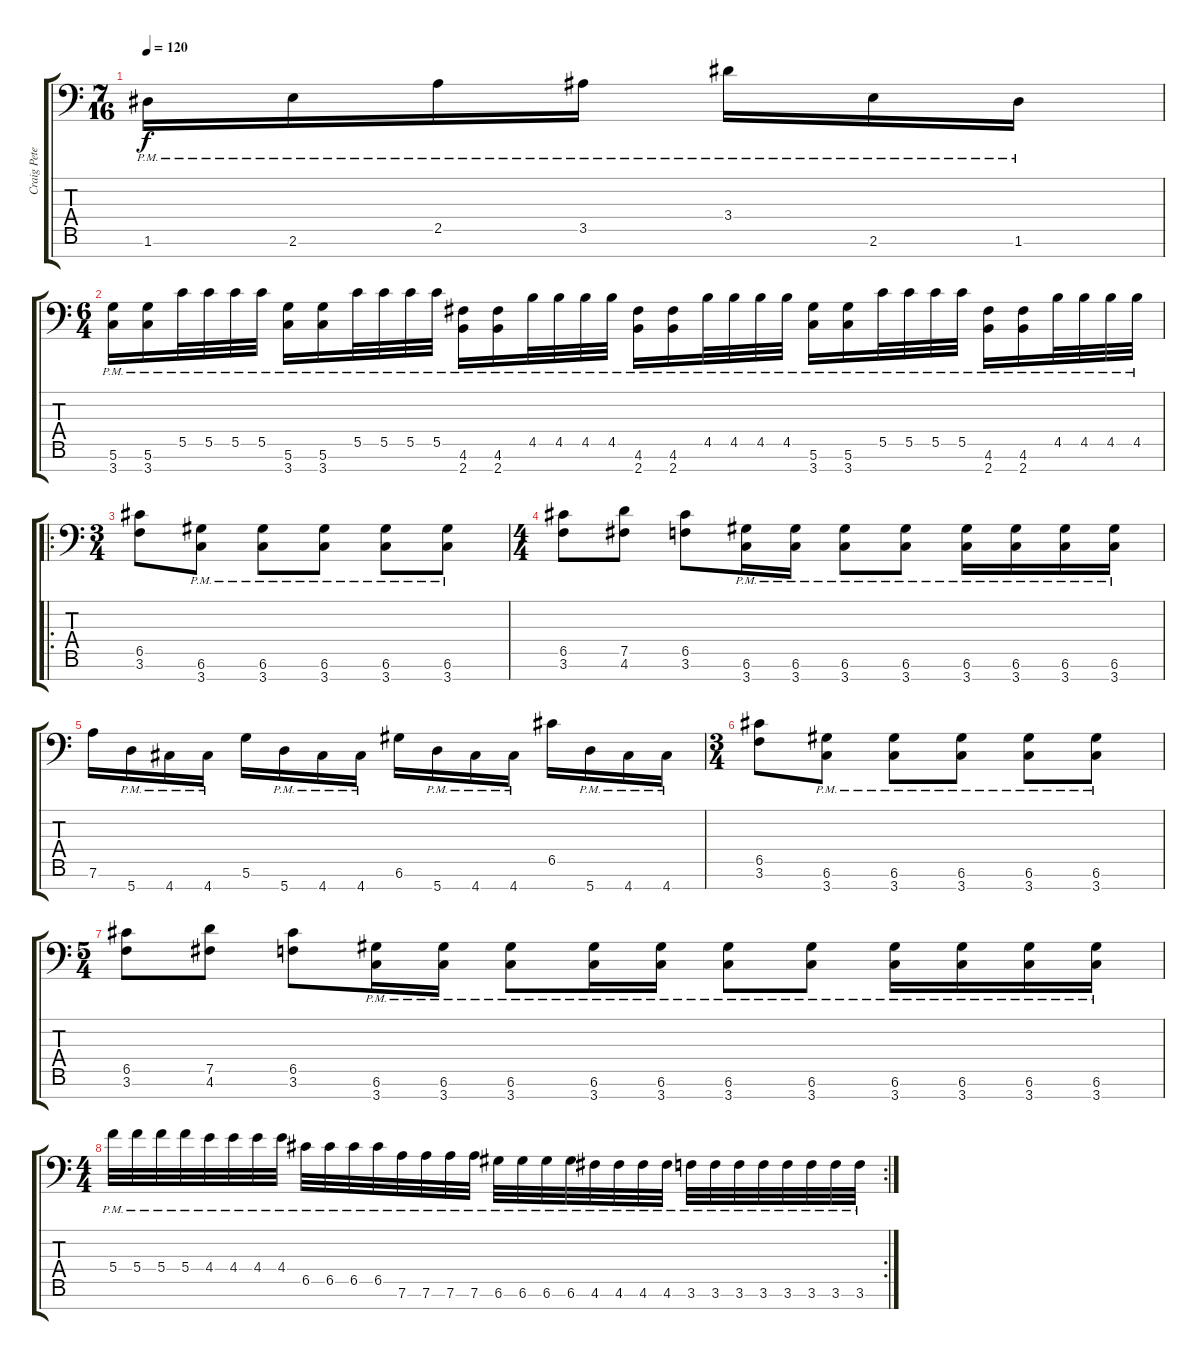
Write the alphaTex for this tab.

\track ("Craig Peters" "Craig Pete") {instrument distortionguitar}
\staff {score tabs}
\tuning (D4 A3 F3 C3 G2 D2 A1) {hide}
\ts (7 16)
\tempo 120
\clef f4
\ks c
1.6{pm}.16{dy f} 2.6{pm}.16 2.5{pm}.16 3.5{pm}.16 3.4{pm}.16 2.6{pm}.16 1.6{pm}.16 |
\ts (6 4)
(5.6{pm} 3.7{pm}).16 (5.6{pm} 3.7{pm}).16 5.5{pm}.32 5.5{pm}.32 5.5{pm}.32 5.5{pm}.32 (5.6{pm} 3.7{pm}).16 (5.6{pm} 3.7{pm}).16 5.5{pm}.32 5.5{pm}.32 5.5{pm}.32 5.5{pm}.32 (4.6{pm} 2.7{pm}).16 (4.6{pm} 2.7{pm}).16 4.5{pm}.32 4.5{pm}.32 4.5{pm}.32 4.5{pm}.32 (4.6{pm} 2.7{pm}).16 (4.6{pm} 2.7{pm}).16 4.5{pm}.32 4.5{pm}.32 4.5{pm}.32 4.5{pm}.32 (5.6{pm} 3.7{pm}).16 (5.6{pm} 3.7{pm}).16 5.5{pm}.32 5.5{pm}.32 5.5{pm}.32 5.5{pm}.32 (4.6{pm} 2.7{pm}).16 (4.6{pm} 2.7{pm}).16 4.5{pm}.32 4.5{pm}.32 4.5{pm}.32 4.5{pm}.32 |
\ro
\ts (3 4)
(6.5 3.6).8 (6.6{pm} 3.7{pm}).8 (6.6{pm} 3.7{pm}).8 (6.6{pm} 3.7{pm}).8 (6.6{pm} 3.7{pm}).8 (6.6{pm} 3.7{pm}).8 |
\ts (4 4)
(6.5 3.6).8 (7.5 4.6).8 (6.5 3.6).8 (6.6{pm} 3.7{pm}).16 (6.6{pm} 3.7{pm}).16 (6.6{pm} 3.7{pm}).8 (6.6{pm} 3.7{pm}).8 (6.6{pm} 3.7{pm}).16 (6.6{pm} 3.7{pm}).16 (6.6{pm} 3.7{pm}).16 (6.6{pm} 3.7{pm}).16 |
7.6.16 5.7{pm}.16 4.7{pm}.16 4.7{pm}.16 5.6.16 5.7{pm}.16 4.7{pm}.16 4.7{pm}.16 6.6.16 5.7{pm}.16 4.7{pm}.16 4.7{pm}.16 6.5.16 5.7{pm}.16 4.7{pm}.16 4.7{pm}.16 |
\ts (3 4)
(6.5 3.6).8 (6.6{pm} 3.7{pm}).8 (6.6{pm} 3.7{pm}).8 (6.6{pm} 3.7{pm}).8 (6.6{pm} 3.7{pm}).8 (6.6{pm} 3.7{pm}).8 |
\ts (5 4)
(6.5 3.6).8 (7.5 4.6).8 (6.5 3.6).8 (6.6{pm} 3.7{pm}).16 (6.6{pm} 3.7{pm}).16 (6.6{pm} 3.7{pm}).8 (6.6{pm} 3.7{pm}).16 (6.6{pm} 3.7{pm}).16 (6.6{pm} 3.7{pm}).8 (6.6{pm} 3.7{pm}).8 (6.6{pm} 3.7{pm}).16 (6.6{pm} 3.7{pm}).16 (6.6{pm} 3.7{pm}).16 (6.6{pm} 3.7{pm}).16 |
\rc 2
\ts (4 4)
5.4{pm}.32 5.4{pm}.32 5.4{pm}.32 5.4{pm}.32 4.4{pm}.32 4.4{pm}.32 4.4{pm}.32 4.4{pm}.32 6.5{pm}.32 6.5{pm}.32 6.5{pm}.32 6.5{pm}.32 7.6{pm}.32 7.6{pm}.32 7.6{pm}.32 7.6{pm}.32 6.6{pm}.32 6.6{pm}.32 6.6{pm}.32 6.6{pm}.32 4.6{pm}.32 4.6{pm}.32 4.6{pm}.32 4.6{pm}.32 3.6{pm}.32 3.6{pm}.32 3.6{pm}.32 3.6{pm}.32 3.6{pm}.32 3.6{pm}.32 3.6{pm}.32 3.6{pm}.32
